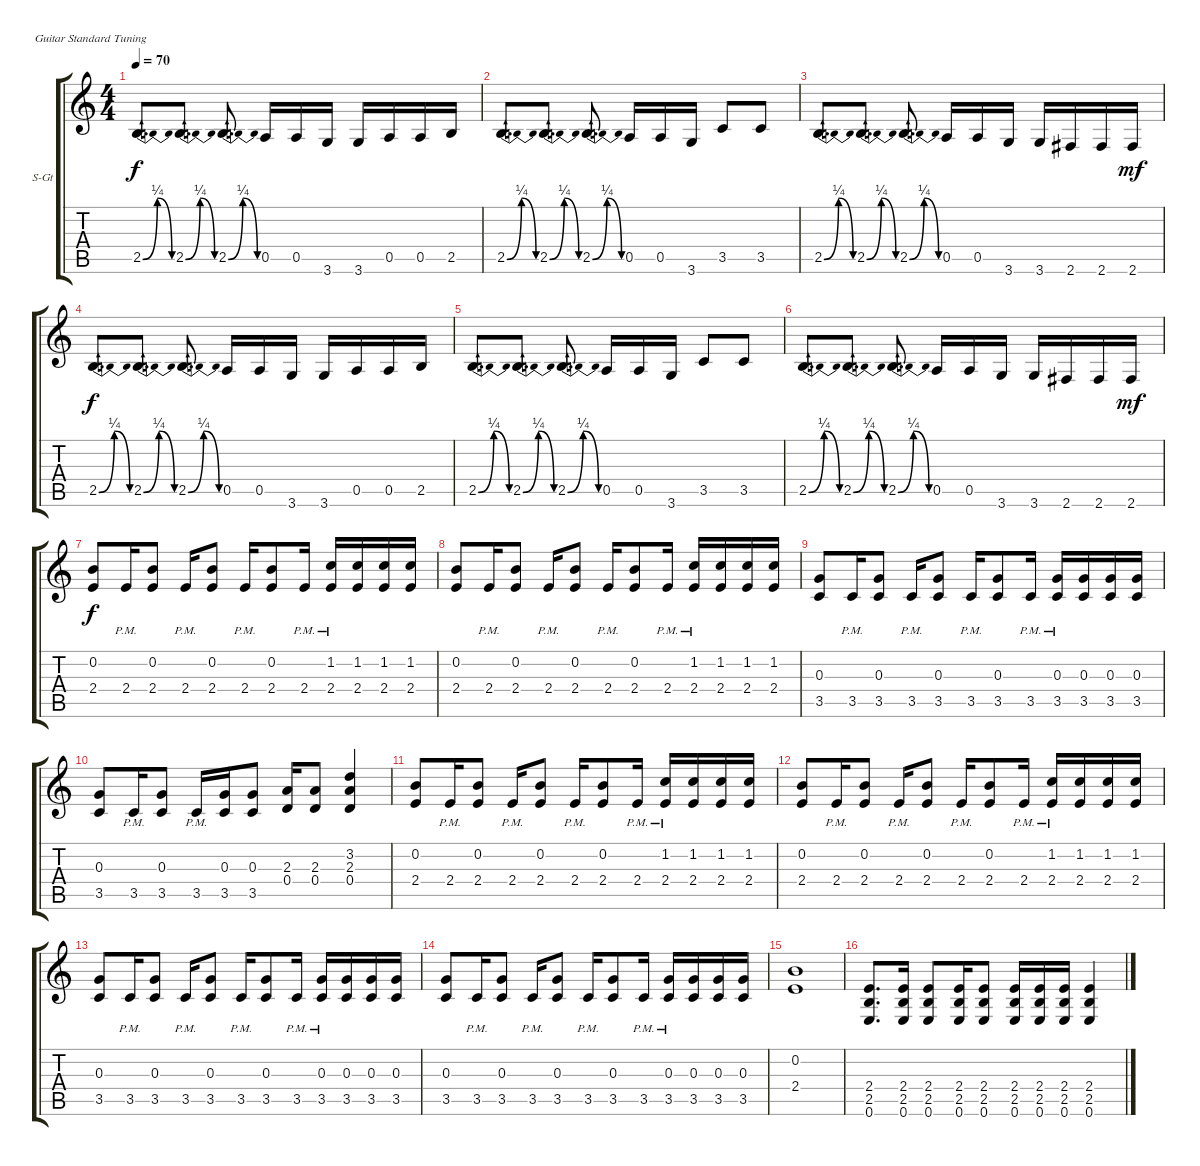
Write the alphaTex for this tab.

\defaultSystemsLayout 4
\bracketExtendMode groupsimilarinstruments
\firstSystemTrackNameOrientation horizontal
\otherSystemsTrackNameOrientation horizontal
\track ("" "S-Gt") {instrument acousticguitarsteel}
\staff {score tabs}
\tuning (E4 B3 G3 D3 A2 E2)
\ts (4 4)
\tempo 70
\clef g2
\scale
0.487395
\ks c
2.5{be (bendrelease 0 0 30 1 30 1 60 0)}.8{d dy f instrument acousticguitarsteel} 2.5{be (bendrelease 0 0 30 1 30 1 60 0)}.8{d} 2.5{be (bendrelease 0 0 30 1 30 1 60 0)}.8{d} 0.5.16 0.5.16 3.6.16 3.6.16 0.5.16 0.5.16 2.5.16 |
\scale
0.256303 2.5{be (bendrelease 0 0 30 1 30 1 60 0)}.8{d} 2.5{be (bendrelease 0 0 30 1 30 1 60 0)}.8{d} 2.5{be (bendrelease 0 0 30 1 30 1 60 0)}.8{d} 0.5.16 0.5.16 3.6.16 3.5.8 3.5.8 |
\scale
0.256303 2.5{be (bendrelease 0 0 30 1 30 1 60 0)}.8{d} 2.5{be (bendrelease 0 0 30 1 30 1 60 0)}.8{d} 2.5{be (bendrelease 0 0 30 1 30 1 60 0)}.8{d} 0.5.16 0.5.16 3.6.16 3.6.16 2.6.16 2.6.16 2.6.16{dy mf} |
\scale
0.333333 2.5{be (bendrelease 0 0 30 1 30 1 60 0)}.8{d dy f} 2.5{be (bendrelease 0 0 30 1 30 1 60 0)}.8{d} 2.5{be (bendrelease 0 0 30 1 30 1 60 0)}.8{d} 0.5.16 0.5.16 3.6.16 3.6.16 0.5.16 0.5.16 2.5.16 |
\scale
0.333333 2.5{be (bendrelease 0 0 30 1 30 1 60 0)}.8{d} 2.5{be (bendrelease 0 0 30 1 30 1 60 0)}.8{d} 2.5{be (bendrelease 0 0 30 1 30 1 60 0)}.8{d} 0.5.16 0.5.16 3.6.16 3.5.8 3.5.8 |
\scale
0.333333 2.5{be (bendrelease 0 0 30 1 30 1 60 0)}.8{d} 2.5{be (bendrelease 0 0 30 1 30 1 60 0)}.8{d} 2.5{be (bendrelease 0 0 30 1 30 1 60 0)}.8{d} 0.5.16 0.5.16 3.6.16 3.6.16 2.6.16 2.6.16 2.6.16{dy mf} |
\scale
0.333333 (0.2 2.4).8{dy f} 2.4{pm}.16 (0.2 2.4).8 2.4{pm}.16 (0.2 2.4).8 2.4{pm}.16 (0.2 2.4).8 2.4{pm}.16 (1.2 2.4{pm}).16 (1.2 2.4).16 (1.2 2.4).16 (1.2 2.4).16 |
\scale
0.333333 (0.2 2.4).8 2.4{pm}.16 (0.2 2.4).8 2.4{pm}.16 (0.2 2.4).8 2.4{pm}.16 (0.2 2.4).8 2.4{pm}.16 (1.2 2.4{pm}).16 (1.2 2.4).16 (1.2 2.4).16 (1.2 2.4).16 |
\scale
0.333333 (0.3 3.5).8 3.5{pm}.16 (0.3 3.5).8 3.5{pm}.16 (0.3 3.5).8 3.5{pm}.16 (0.3 3.5).8 3.5{pm}.16 (0.3 3.5{pm}).16 (0.3 3.5).16 (0.3 3.5).16 (0.3 3.5).16 |
\scale
0.333333 (0.3 3.5).8 3.5{pm}.16 (0.3 3.5).8 3.5{pm}.16 (0.3 3.5).16 (0.3 3.5).8 (2.3 0.4).16 (2.3 0.4).8 (3.2 2.3 0.4).4 |
\scale
0.333333 (0.2 2.4).8 2.4{pm}.16 (0.2 2.4).8 2.4{pm}.16 (0.2 2.4).8 2.4{pm}.16 (0.2 2.4).8 2.4{pm}.16 (1.2 2.4{pm}).16 (1.2 2.4).16 (1.2 2.4).16 (1.2 2.4).16 |
\scale
0.333333 (0.2 2.4).8 2.4{pm}.16 (0.2 2.4).8 2.4{pm}.16 (0.2 2.4).8 2.4{pm}.16 (0.2 2.4).8 2.4{pm}.16 (1.2 2.4{pm}).16 (1.2 2.4).16 (1.2 2.4).16 (1.2 2.4).16 |
\scale
0.333333 (0.3 3.5).8 3.5{pm}.16 (0.3 3.5).8 3.5{pm}.16 (0.3 3.5).8 3.5{pm}.16 (0.3 3.5).8 3.5{pm}.16 (0.3 3.5{pm}).16 (0.3 3.5).16 (0.3 3.5).16 (0.3 3.5).16 |
\scale
0.333333 (0.3 3.5).8 3.5{pm}.16 (0.3 3.5).8 3.5{pm}.16 (0.3 3.5).8 3.5{pm}.16 (0.3 3.5).8 3.5{pm}.16 (0.3 3.5{pm}).16 (0.3 3.5).16 (0.3 3.5).16 (0.3 3.5).16 |
\scale
0.333333 (0.2 2.4).1 |
\scale
0.333333 (2.4 2.5 0.6).8{d} (2.4 2.5 0.6).16 (2.4 2.5 0.6).8 (2.4 2.5 0.6).16 (2.4 2.5 0.6).8 (2.4 2.5 0.6).16 (2.4 2.5 0.6).16 (2.4 2.5 0.6).16 (2.4 2.5 0.6).4
